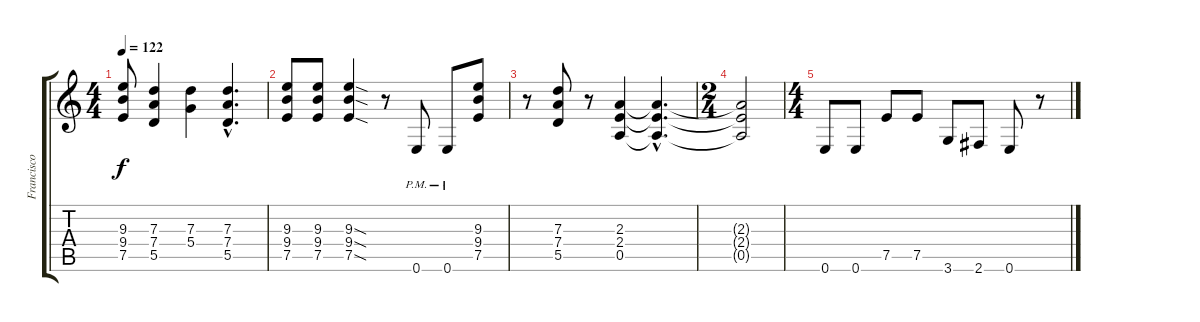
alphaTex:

\track ("Francisco Laguna" "Francisco ") {instrument overdrivenguitar}
\staff {score tabs}
\tuning (E4 B3 G3 D3 A2 E2) {hide}
\ts (4 4)
\tempo 122
\clef g2
\ks c
(9.3{t} 9.4{t} 7.5{t}).8{dy f} (7.3 7.4 5.5).4 (7.3 5.4).4 (7.3{hac} 7.4{hac} 5.5{hac}).4{d} |
(9.3 9.4 7.5).8 (9.3 9.4 7.5).8 (9.3{sod} 9.4{sod} 7.5{sod}).4 r.8 0.6{pm}.8 0.6{pm}.8 (9.3 9.4 7.5).8 |
r.8 (7.3 7.4 5.5).8 r.8 (2.3 2.4 0.5).4 (2.3{hac t} 2.4{hac t} 0.5{hac t}).4{d} |
\ts (2 4)
(2.3{t} 2.4{t} 0.5{t}).2 |
\ts (4 4)
0.6.8 0.6.8 7.5.8 7.5.8 3.6.8 2.6.8 0.6.8 r.8
